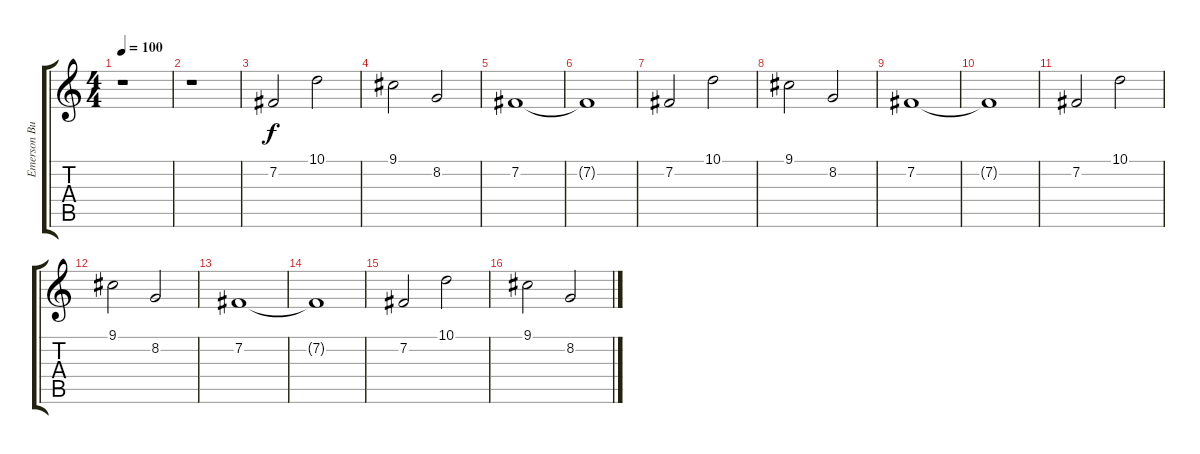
\track ("Emerson Burton" "Emerson Bu") {instrument choiraahs}
\staff {score tabs}
\tuning (E4 B3 G3 D3 A2 E2) {hide}
\ts (4 4)
\tempo 100
\clef g2
\ks c
r.1{dy f} |
r.1 |
7.2.2 10.1.2 |
9.1.2 8.2.2 |
7.2.1 |
7.2{t}.1 |
7.2.2 10.1.2 |
9.1.2 8.2.2 |
7.2.1 |
7.2{t}.1 |
7.2.2 10.1.2 |
9.1.2 8.2.2 |
7.2.1 |
7.2{t}.1 |
7.2.2 10.1.2 |
9.1.2 8.2.2
